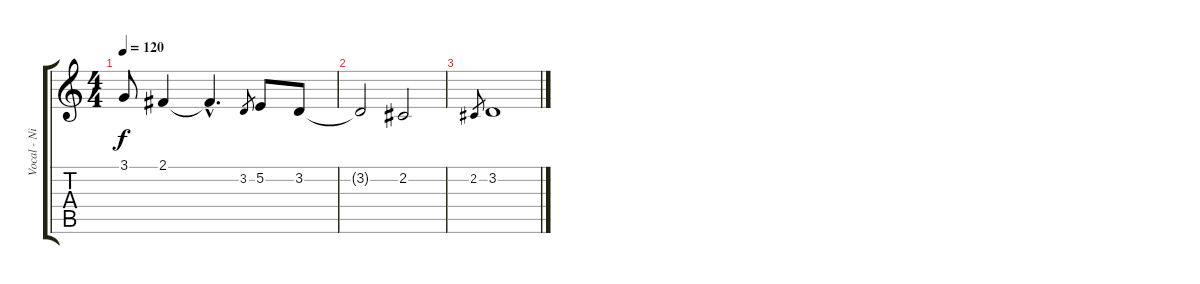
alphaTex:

\track ("Vocal - Nikola" "Vocal - Ni") {instrument flute}
\staff {score tabs}
\tuning (E4 B3 G3 D3 A2 E2) {hide}
\ts (4 4)
\tempo 120
\clef g2
\ks c
3.1{t}.8{dy f} 2.1.4 2.1{hac t}.4{d} 3.2.8{gr} 5.2.8 3.2.8 |
3.2{t}.2 2.2.2 |
2.2.8{gr} 3.2.1
